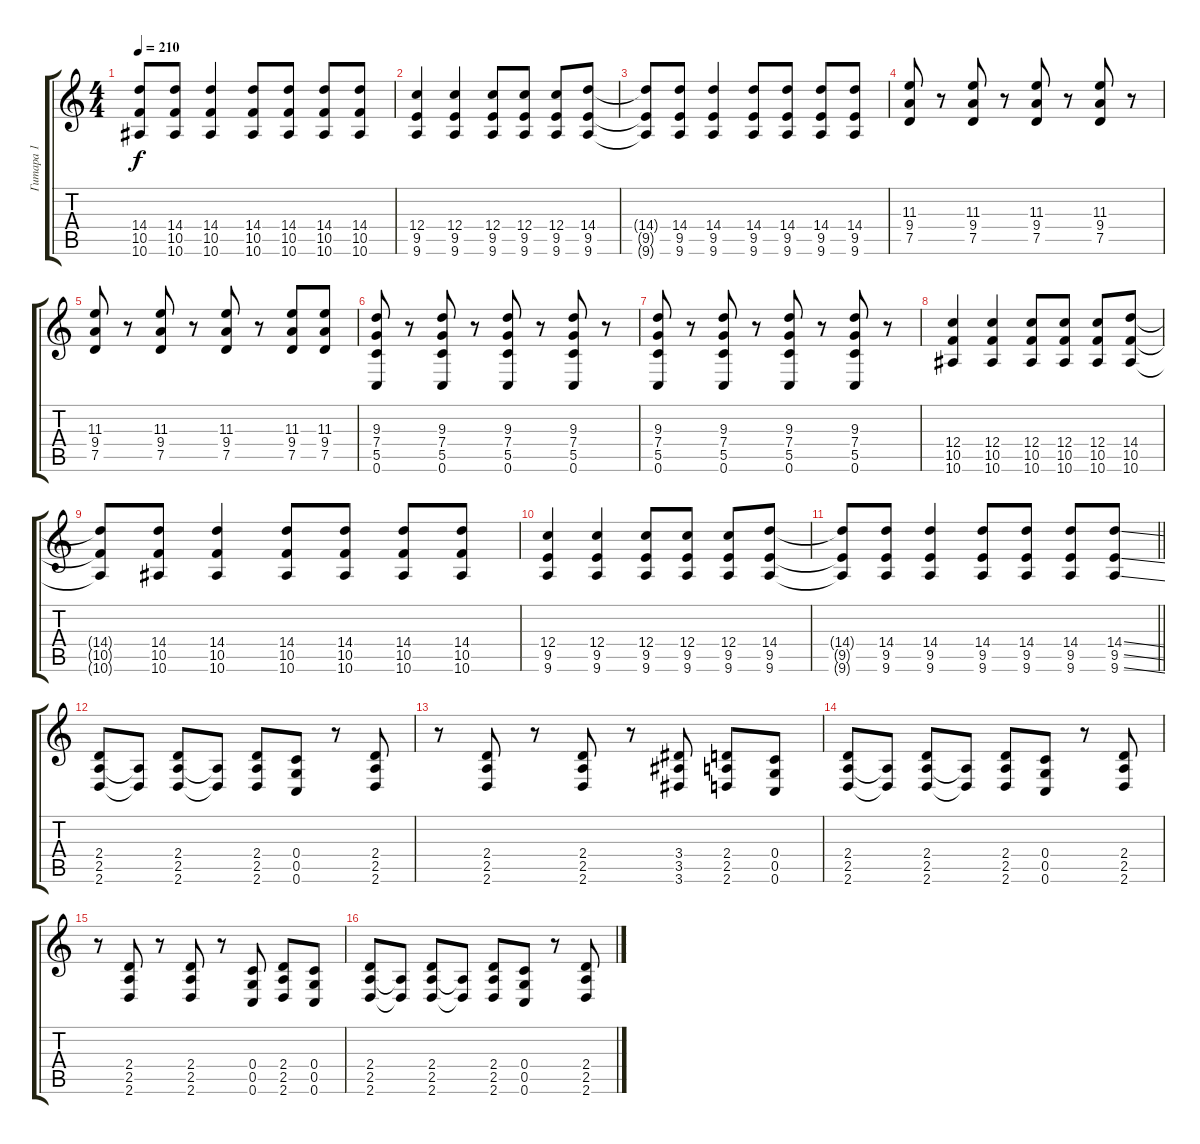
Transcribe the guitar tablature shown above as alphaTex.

\track ("Гитара 1" "Гитара 1") {instrument overdrivenguitar}
\staff {score tabs}
\tuning (D4 A3 F3 C3 G2 C2) {hide}
\ts (4 4)
\tempo 210
\clef g2
\ks c
(14.4{t} 10.5{t} 10.6{t}).8{dy f} (14.4 10.5 10.6).8 (14.4 10.5 10.6).4 (14.4 10.5 10.6).8 (14.4 10.5 10.6).8 (14.4 10.5 10.6).8 (14.4 10.5 10.6).8 |
(12.4 9.5 9.6).4 (12.4 9.5 9.6).4 (12.4 9.5 9.6).8 (12.4 9.5 9.6).8 (12.4 9.5 9.6).8 (14.4 9.5 9.6).8 |
(14.4{t} 9.5{t} 9.6{t}).8 (14.4 9.5 9.6).8 (14.4 9.5 9.6).4 (14.4 9.5 9.6).8 (14.4 9.5 9.6).8 (14.4 9.5 9.6).8 (14.4 9.5 9.6).8 |
(11.3 9.4 7.5).8{volume 16 instrument overdrivenguitar} r.8 (11.3 9.4 7.5).8 r.8 (11.3 9.4 7.5).8 r.8 (11.3 9.4 7.5).8 r.8 |
(11.3 9.4 7.5).8 r.8 (11.3 9.4 7.5).8 r.8 (11.3 9.4 7.5).8 r.8 (11.3 9.4 7.5).8 (11.3 9.4 7.5).8 |
(9.3 7.4 5.5 0.6).8 r.8 (9.3 7.4 5.5 0.6).8 r.8 (9.3 7.4 5.5 0.6).8 r.8 (9.3 7.4 5.5 0.6).8 r.8 |
(9.3 7.4 5.5 0.6).8 r.8 (9.3 7.4 5.5 0.6).8 r.8 (9.3 7.4 5.5 0.6).8 r.8 (9.3 7.4 5.5 0.6).8 r.8 |
(12.4 10.5 10.6).4 (12.4 10.5 10.6).4 (12.4 10.5 10.6).8 (12.4 10.5 10.6).8 (12.4 10.5 10.6).8 (14.4 10.5 10.6).8 |
(14.4{t} 10.5{t} 10.6{t}).8 (14.4 10.5 10.6).8 (14.4 10.5 10.6).4 (14.4 10.5 10.6).8 (14.4 10.5 10.6).8 (14.4 10.5 10.6).8 (14.4 10.5 10.6).8 |
(12.4 9.5 9.6).4 (12.4 9.5 9.6).4 (12.4 9.5 9.6).8 (12.4 9.5 9.6).8 (12.4 9.5 9.6).8 (14.4 9.5 9.6).8 |
\barLineRight lightlight
(14.4{t} 9.5{t} 9.6{t}).8 (14.4 9.5 9.6).8 (14.4 9.5 9.6).4 (14.4 9.5 9.6).8 (14.4 9.5 9.6).8 (14.4 9.5 9.6).8 (14.4{ss} 9.5{ss} 9.6{ss}).8 |
(2.4 2.5 2.6).8{volume 16 instrument distortionguitar} (2.5{t} 2.6{t}).8 (2.4 2.5 2.6).8 (2.5{t} 2.6{t}).8 (2.4 2.5 2.6).8 (0.4 0.5 0.6).8 r.8 (2.4 2.5 2.6).8 |
r.8 (2.4 2.5 2.6).8 r.8 (2.4 2.5 2.6).8 r.8 (3.4 3.5 3.6).8 (2.4 2.5 2.6).8 (0.4 0.5 0.6).8 |
(2.4 2.5 2.6).8 (2.5{t} 2.6{t}).8 (2.4 2.5 2.6).8 (2.5{t} 2.6{t}).8 (2.4 2.5 2.6).8 (0.4 0.5 0.6).8 r.8 (2.4 2.5 2.6).8 |
r.8 (2.4 2.5 2.6).8 r.8 (2.4 2.5 2.6).8 r.8 (0.4 0.5 0.6).8 (2.4 2.5 2.6).8 (0.4 0.5 0.6).8 |
(2.4 2.5 2.6).8 (2.5{t} 2.6{t}).8 (2.4 2.5 2.6).8 (2.5{t} 2.6{t}).8 (2.4 2.5 2.6).8 (0.4 0.5 0.6).8 r.8 (2.4 2.5 2.6).8
